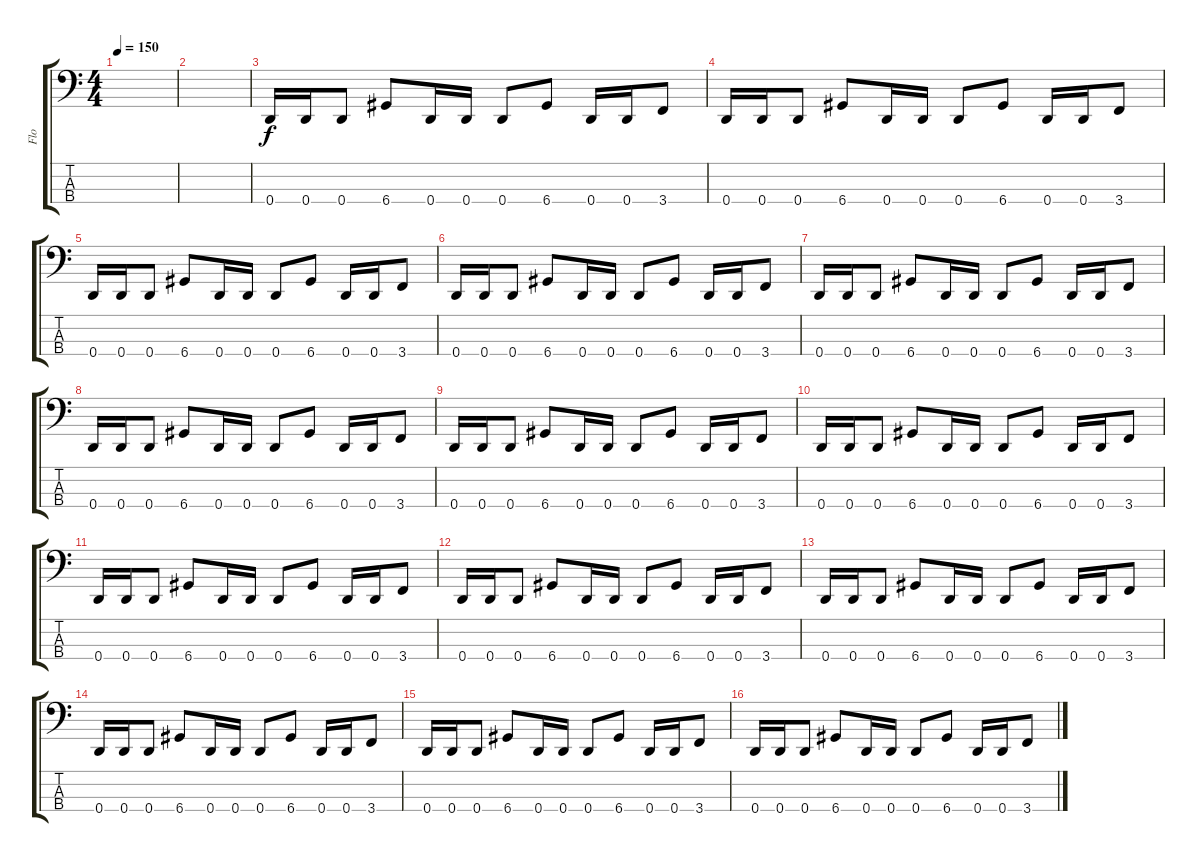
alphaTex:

\track ("Flo" "Flo") {instrument slapbass2}
\staff {score tabs}
\tuning (G2 D2 A1 D1) {hide}
\ts (4 4)
\tempo 150
\clef f4
\ks c
|
|
0.4.16 0.4.16 0.4.8 6.4.8 0.4.16 0.4.16 0.4.8 6.4.8 0.4.16 0.4.16 3.4.8 |
0.4.16 0.4.16 0.4.8 6.4.8 0.4.16 0.4.16 0.4.8 6.4.8 0.4.16 0.4.16 3.4.8 |
0.4.16 0.4.16 0.4.8 6.4.8 0.4.16 0.4.16 0.4.8 6.4.8 0.4.16 0.4.16 3.4.8 |
0.4.16 0.4.16 0.4.8 6.4.8 0.4.16 0.4.16 0.4.8 6.4.8 0.4.16 0.4.16 3.4.8 |
0.4.16 0.4.16 0.4.8 6.4.8 0.4.16 0.4.16 0.4.8 6.4.8 0.4.16 0.4.16 3.4.8 |
0.4.16 0.4.16 0.4.8 6.4.8 0.4.16 0.4.16 0.4.8 6.4.8 0.4.16 0.4.16 3.4.8 |
0.4.16 0.4.16 0.4.8 6.4.8 0.4.16 0.4.16 0.4.8 6.4.8 0.4.16 0.4.16 3.4.8 |
0.4.16 0.4.16 0.4.8 6.4.8 0.4.16 0.4.16 0.4.8 6.4.8 0.4.16 0.4.16 3.4.8 |
0.4.16 0.4.16 0.4.8 6.4.8 0.4.16 0.4.16 0.4.8 6.4.8 0.4.16 0.4.16 3.4.8 |
0.4.16 0.4.16 0.4.8 6.4.8 0.4.16 0.4.16 0.4.8 6.4.8 0.4.16 0.4.16 3.4.8 |
0.4.16 0.4.16 0.4.8 6.4.8 0.4.16 0.4.16 0.4.8 6.4.8 0.4.16 0.4.16 3.4.8 |
0.4.16 0.4.16 0.4.8 6.4.8 0.4.16 0.4.16 0.4.8 6.4.8 0.4.16 0.4.16 3.4.8 |
0.4.16 0.4.16 0.4.8 6.4.8 0.4.16 0.4.16 0.4.8 6.4.8 0.4.16 0.4.16 3.4.8 |
0.4.16 0.4.16 0.4.8 6.4.8 0.4.16 0.4.16 0.4.8 6.4.8 0.4.16 0.4.16 3.4.8
